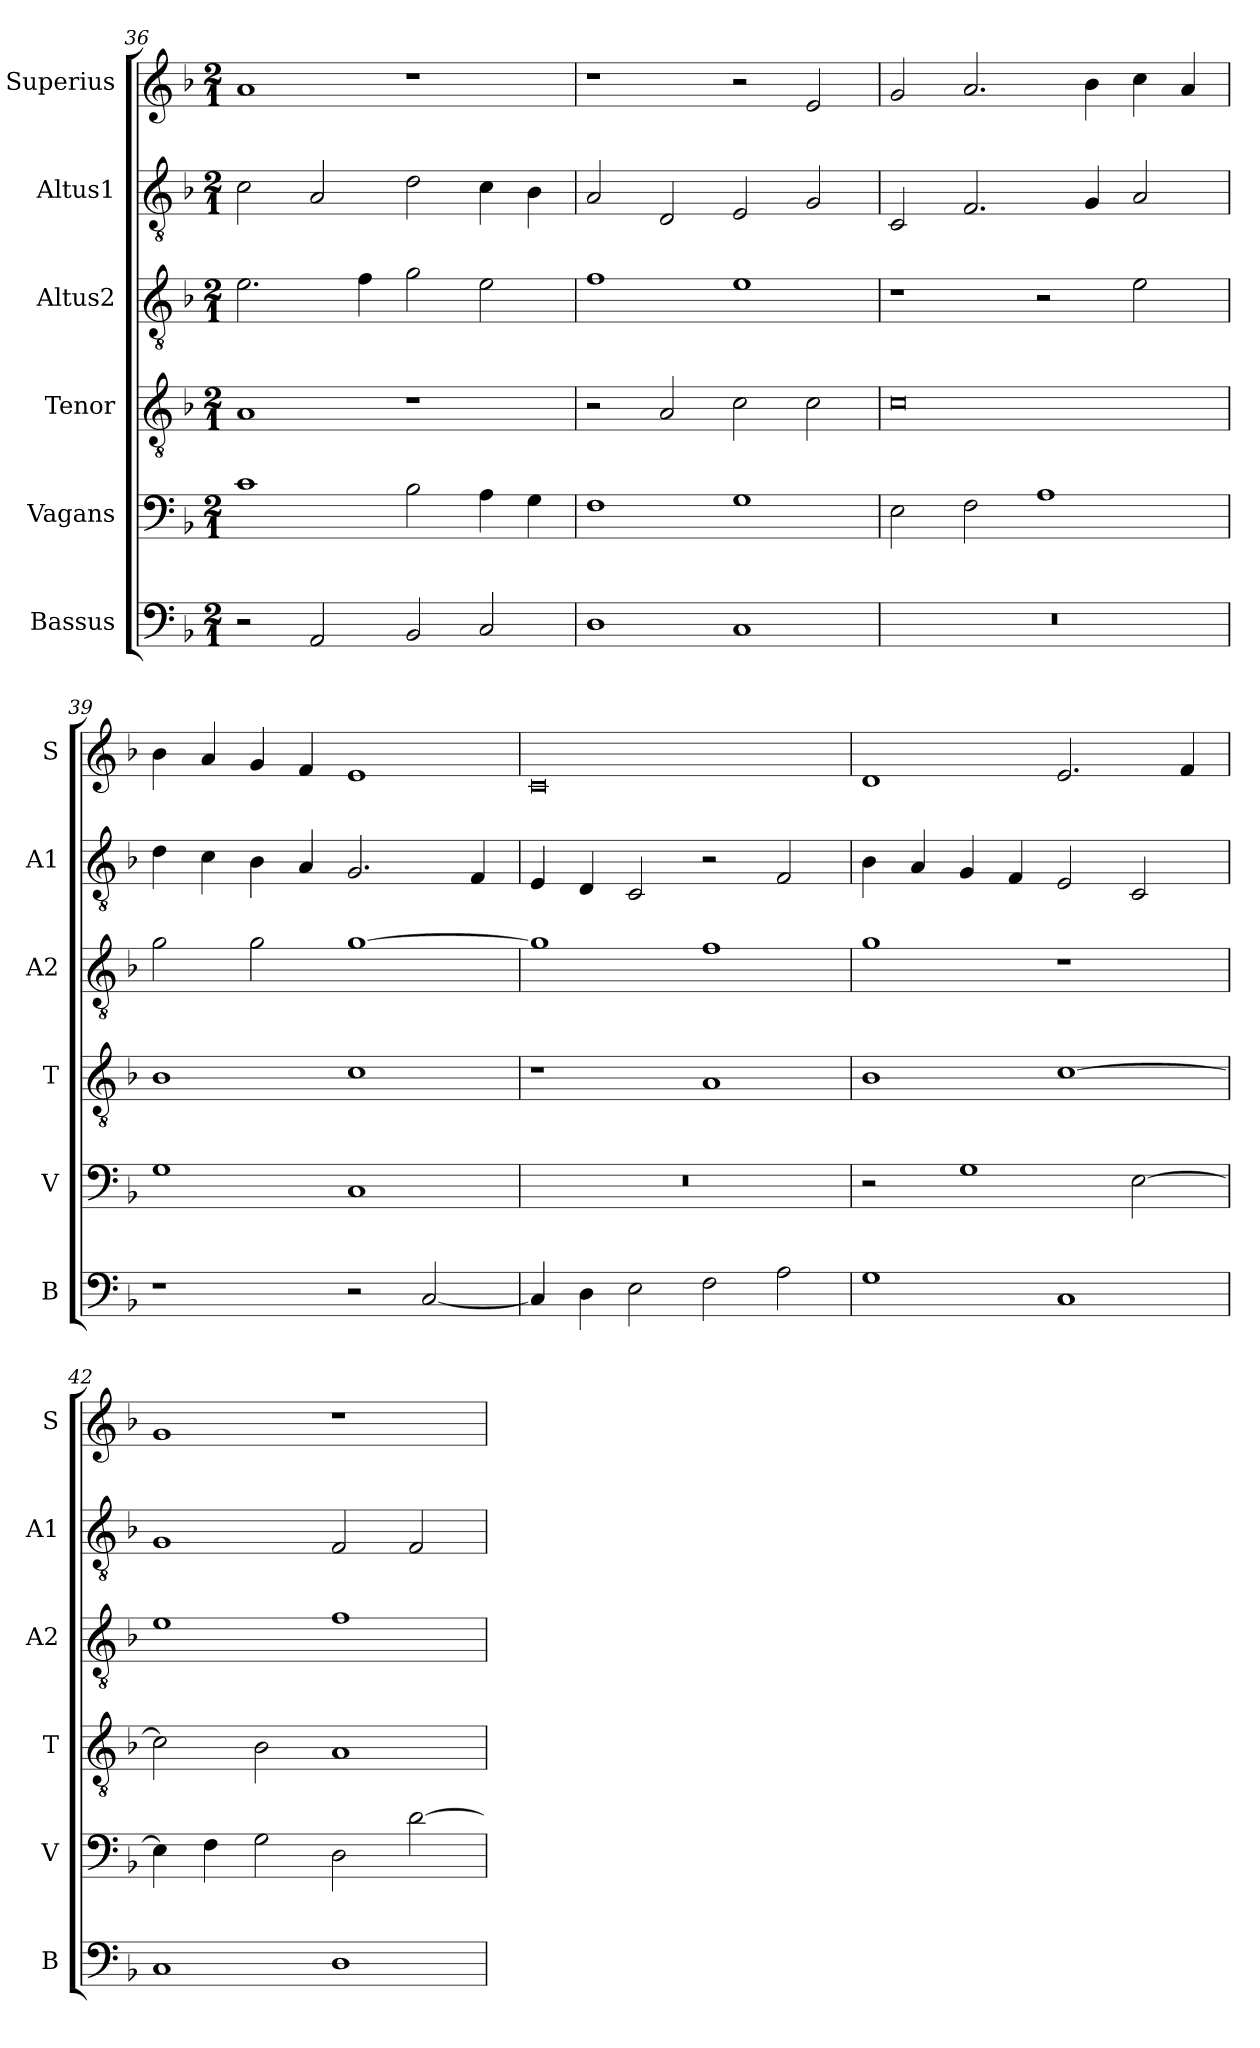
**kern	**kern	**kern	**kern	**kern	**kern
*part6	*part5	*part4	*part3	*part2	*part1
*staff6	*staff5	*staff4	*staff3	*staff2	*staff1
*I"Bassus	*I"Vagans	*I"Tenor	*I"Altus2	*I"Altus1	*I"Superius
*I'B	*I'V	*I'T	*I'A2	*I'A1	*I'S
*clefF4	*clefF4	*clefGv2	*clefGv2	*clefGv2	*clefG2
*k[b-]	*k[b-]	*k[b-]	*k[b-]	*k[b-]	*k[b-]
*M2/1	*M2/1	*M2/1	*M2/1	*M2/1	*M2/1
=36	=36	=36	=36	=36	=36
2r	1c	1A	2.e\	2c\	1a
2AA/	.	.	.	2A/	.
.	.	.	4f\	.	.
2BB-/	2B-\	1r	2g\	2d\	1r
2C/	4A\	.	2e\	4c\	.
.	4G\	.	.	4B-\	.
=37	=37	=37	=37	=37	=37
1D	1F	2r	1f	2A/	1r
.	.	2A/	.	2D/	.
1C	1G	2c\	1e	2E/	2r
.	.	2c\	.	2G/	2e/
=38	=38	=38	=38	=38	=38
0r	2E\	0c	1r	2C/	2g/
.	2F\	.	.	2.F/	2.a/
.	1A	.	2r	.	.
.	.	.	.	4G/	4b-\
.	.	.	2e\	2A/	4cc\
.	.	.	.	.	4a/
=39	=39	=39	=39	=39	=39
1r	1G	1B-	2g\	4d\	4b-\
.	.	.	.	4c\	4a/
.	.	.	2g\	4B-\	4g/
.	.	.	.	4A/	4f/
2r	1C	1c	[1g	2.G/	1e
[2C/	.	.	.	.	.
.	.	.	.	4F/	.
=40	=40	=40	=40	=40	=40
4C/]	0r	1r	1g]	4E/	0c
4D\	.	.	.	4D/	.
2E\	.	.	.	2C/	.
2F\	.	1A	1f	2r	.
2A\	.	.	.	2F/	.
=41	=41	=41	=41	=41	=41
1G	2r	1B-	1g	4B-\	1d
.	.	.	.	4A/	.
.	1G	.	.	4G/	.
.	.	.	.	4F/	.
1C	.	[1c	1r	2E/	2.e/
.	[2E\	.	.	2C/	.
.	.	.	.	.	4f/
=42	=42	=42	=42	=42	=42
1C	4E\]	2c\]	1e	1G	1g
.	4F\	.	.	.	.
.	2G\	2B-\	.	.	.
1D	2D\	1A	1f	2F/	1r
.	[2d\	.	.	2F/	.
=	=	=	=	=	=
*-	*-	*-	*-	*-	*-
